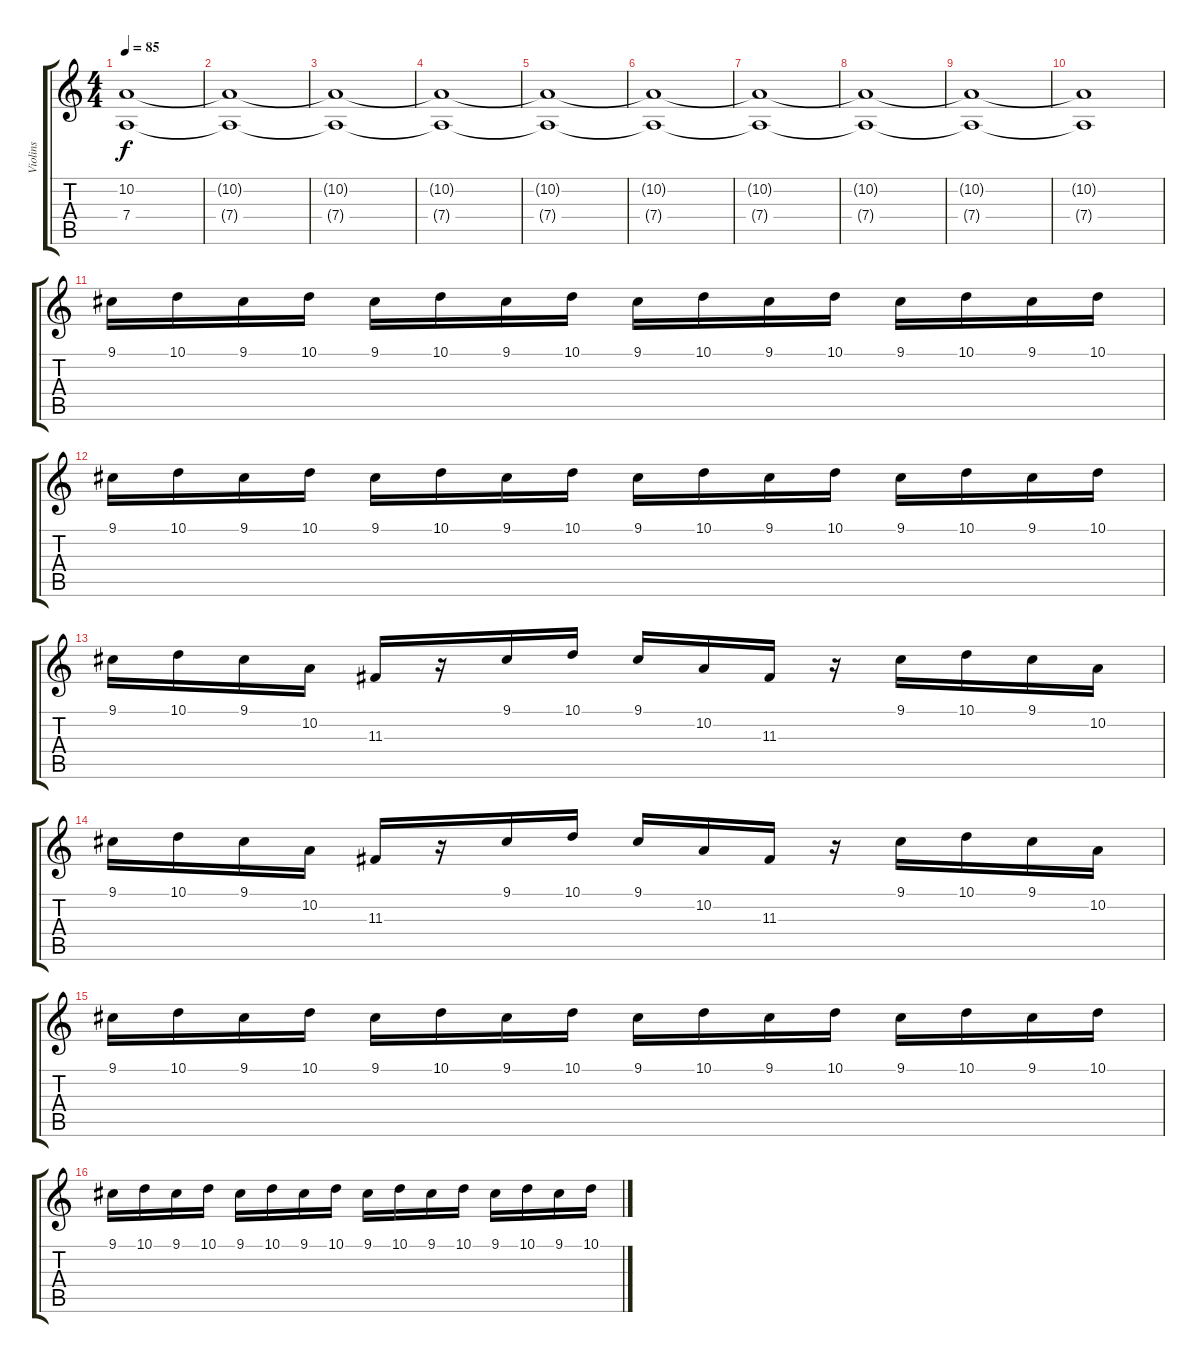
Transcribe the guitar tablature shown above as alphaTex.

\track ("Violins" "Violins") {instrument stringensemble1}
\staff {score tabs}
\tuning (E4 B3 G3 D3 A2 D2) {hide}
\ts (4 4)
\tempo 85
\clef g2
\ks c
(10.2 7.4).1{dy f volume 8} |
(10.2{t} 7.4{t}).1 |
(10.2{t} 7.4{t}).1 |
(10.2{t} 7.4{t}).1{volume 6} |
(10.2{t} 7.4{t}).1 |
(10.2{t} 7.4{t}).1 |
(10.2{t} 7.4{t}).1 |
(10.2{t} 7.4{t}).1 |
(10.2{t} 7.4{t}).1 |
(10.2{t} 7.4{t}).1 |
9.1.16{volume 13} 10.1.16 9.1.16 10.1.16 9.1.16 10.1.16 9.1.16 10.1.16 9.1.16 10.1.16 9.1.16 10.1.16 9.1.16 10.1.16 9.1.16 10.1.16 |
9.1.16 10.1.16 9.1.16 10.1.16 9.1.16 10.1.16 9.1.16 10.1.16 9.1.16 10.1.16 9.1.16 10.1.16 9.1.16 10.1.16 9.1.16 10.1.16 |
9.1.16 10.1.16 9.1.16 10.2.16 11.3.16 r.16 9.1.16 10.1.16 9.1.16 10.2.16 11.3.16 r.16 9.1.16 10.1.16 9.1.16 10.2.16 |
9.1.16 10.1.16 9.1.16 10.2.16 11.3.16 r.16 9.1.16 10.1.16 9.1.16 10.2.16 11.3.16 r.16 9.1.16 10.1.16 9.1.16 10.2.16 |
9.1.16{volume 13} 10.1.16 9.1.16 10.1.16 9.1.16 10.1.16 9.1.16 10.1.16 9.1.16 10.1.16 9.1.16 10.1.16 9.1.16 10.1.16 9.1.16 10.1.16 |
9.1.16 10.1.16 9.1.16 10.1.16 9.1.16 10.1.16 9.1.16 10.1.16 9.1.16 10.1.16 9.1.16 10.1.16 9.1.16 10.1.16 9.1.16 10.1.16
